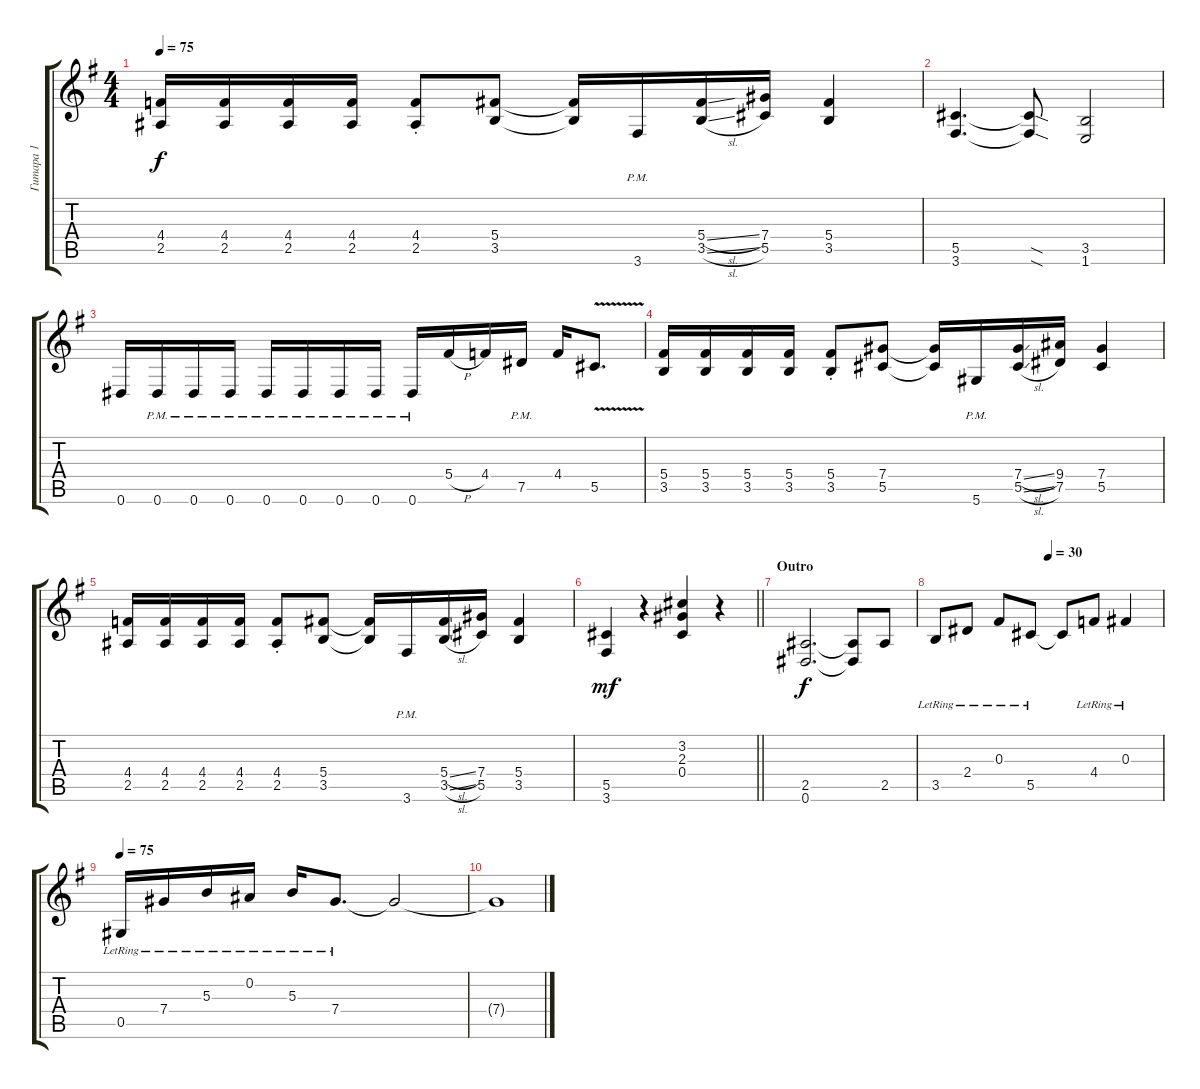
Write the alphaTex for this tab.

\track ("Гитара 1" "Гитара 1") {instrument distortionguitar}
\staff {score tabs}
\tuning (Eb4 Bb3 Gb3 Db3 Ab2 Eb2) {hide}
\ts (4 4)
\tempo 75
\clef g2
\ks eminor
(4.4 2.5).16{dy f} (4.4 2.5).16 (4.4 2.5).16 (4.4 2.5).16 (4.4{st} 2.5{st}).8 (5.4 3.5).8 (5.4{t} 3.5{t}).16 3.6{pm}.16 (5.4{sl} 3.5{sl}).16 (7.4 5.5).16 (5.4 3.5).4 |
(5.5 3.6).4{d} (5.5{sod t} 3.6{sod t}).8 (3.5 1.6).2 |
0.6.16 0.6{pm}.16 0.6{pm}.16 0.6{pm}.16 0.6{pm}.16 0.6{pm}.16 0.6{pm}.16 0.6{pm}.16 0.6{pm}.16 5.4{h}.16 4.4.16 7.5{pm}.16 4.4.16 5.5{v}.8{d} |
(5.4 3.5).16 (5.4 3.5).16 (5.4 3.5).16 (5.4 3.5).16 (5.4{st} 3.5{st}).8 (7.4 5.5).8 (7.4{t} 5.5{t}).16 5.6{pm}.16 (7.4{sl} 5.5{sl}).16 (9.4 7.5).16 (7.4 5.5).4 |
(4.4 2.5).16 (4.4 2.5).16 (4.4 2.5).16 (4.4 2.5).16 (4.4{st} 2.5{st}).8 (5.4 3.5).8 (5.4{t} 3.5{t}).16 3.6{pm}.16 (5.4{sl} 3.5{sl}).16 (7.4 5.5).16 (5.4 3.5).4 |
\barLineRight lightlight
(5.5 3.6).4{dy mf} r.4 (3.2 2.3 0.4).4 r.4 |
\section ("" "Outro")
(2.5 0.6).2{d dy f} (2.5{t} 0.6{t}).8 2.5.8{volume 10 instrument electricguitarclean} |
\tempo (30 0.5)
3.5{lr}.8 2.4{lr}.8 0.3{lr}.8 5.5{lr}.8 5.5{t}.8 4.4{lr}.8 0.3{lr}.4 |
\tempo 75
0.5{lr}.16 7.4{lr}.16 5.3{lr}.16 0.2{lr}.16 5.3{lr}.16 7.4{lr}.8{d} 7.4{t}.2 |
7.4{t}.1
